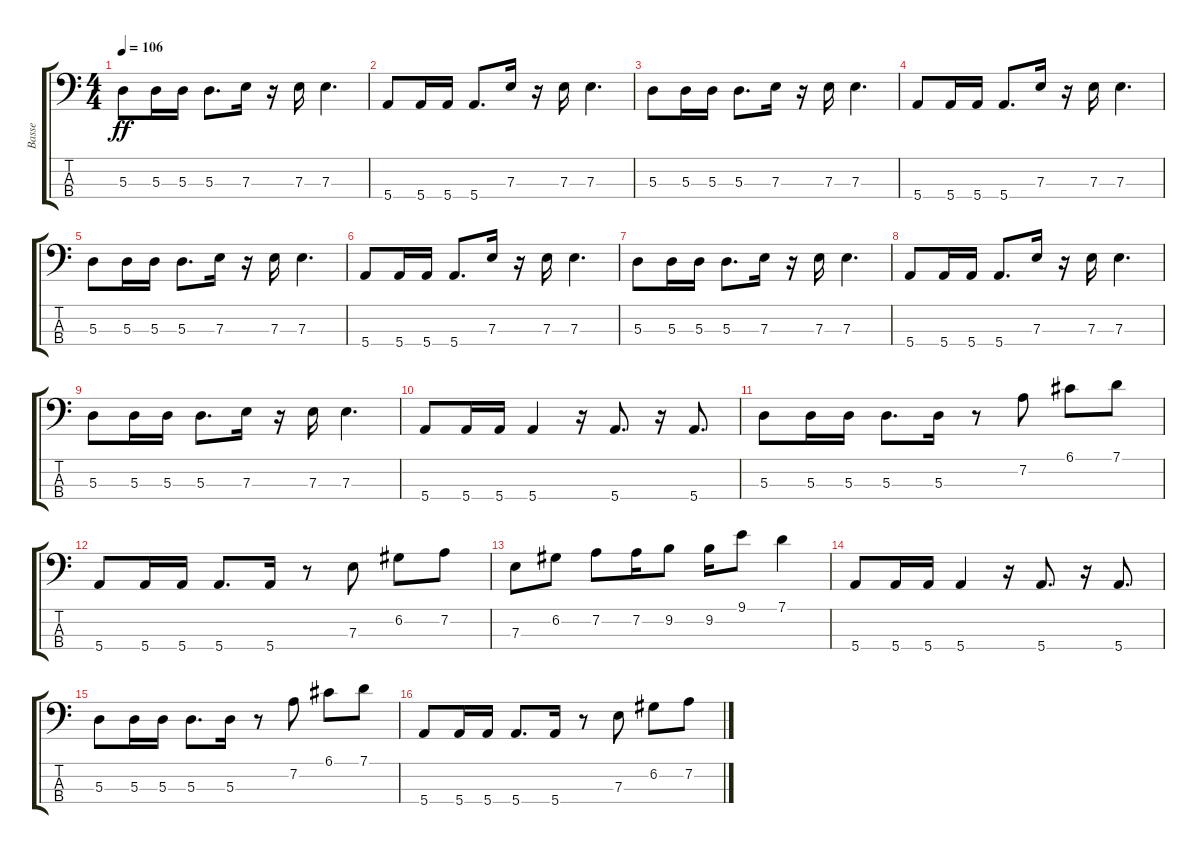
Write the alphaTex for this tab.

\track ("Basse" "Basse") {instrument electricbassfinger}
\staff {score tabs}
\tuning (G2 D2 A1 E1) {hide}
\ts (4 4)
\tempo 106
\clef f4
\ks c
5.3.8{dy ff} 5.3.16 5.3.16 5.3.8{d} 7.3.16 r.16 7.3.16 7.3.4{d} |
5.4.8 5.4.16 5.4.16 5.4.8{d} 7.3.16 r.16 7.3.16 7.3.4{d} |
5.3.8 5.3.16 5.3.16 5.3.8{d} 7.3.16 r.16 7.3.16 7.3.4{d} |
5.4.8 5.4.16 5.4.16 5.4.8{d} 7.3.16 r.16 7.3.16 7.3.4{d} |
5.3.8 5.3.16 5.3.16 5.3.8{d} 7.3.16 r.16 7.3.16 7.3.4{d} |
5.4.8 5.4.16 5.4.16 5.4.8{d} 7.3.16 r.16 7.3.16 7.3.4{d} |
5.3.8 5.3.16 5.3.16 5.3.8{d} 7.3.16 r.16 7.3.16 7.3.4{d} |
5.4.8 5.4.16 5.4.16 5.4.8{d} 7.3.16 r.16 7.3.16 7.3.4{d} |
5.3.8 5.3.16 5.3.16 5.3.8{d} 7.3.16 r.16 7.3.16 7.3.4{d} |
5.4.8 5.4.16 5.4.16 5.4.4 r.16 5.4.8{d} r.16 5.4.8{d} |
5.3.8 5.3.16 5.3.16 5.3.8{d} 5.3.16 r.8 7.2.8 6.1.8 7.1.8 |
5.4.8 5.4.16 5.4.16 5.4.8{d} 5.4.16 r.8 7.3.8 6.2.8 7.2.8 |
7.3.8 6.2.8 7.2.8 7.2.16 9.2.8 9.2.16 9.1.8 7.1.4 |
5.4.8 5.4.16 5.4.16 5.4.4 r.16 5.4.8{d} r.16 5.4.8{d} |
5.3.8 5.3.16 5.3.16 5.3.8{d} 5.3.16 r.8 7.2.8 6.1.8 7.1.8 |
5.4.8 5.4.16 5.4.16 5.4.8{d} 5.4.16 r.8 7.3.8 6.2.8 7.2.8
